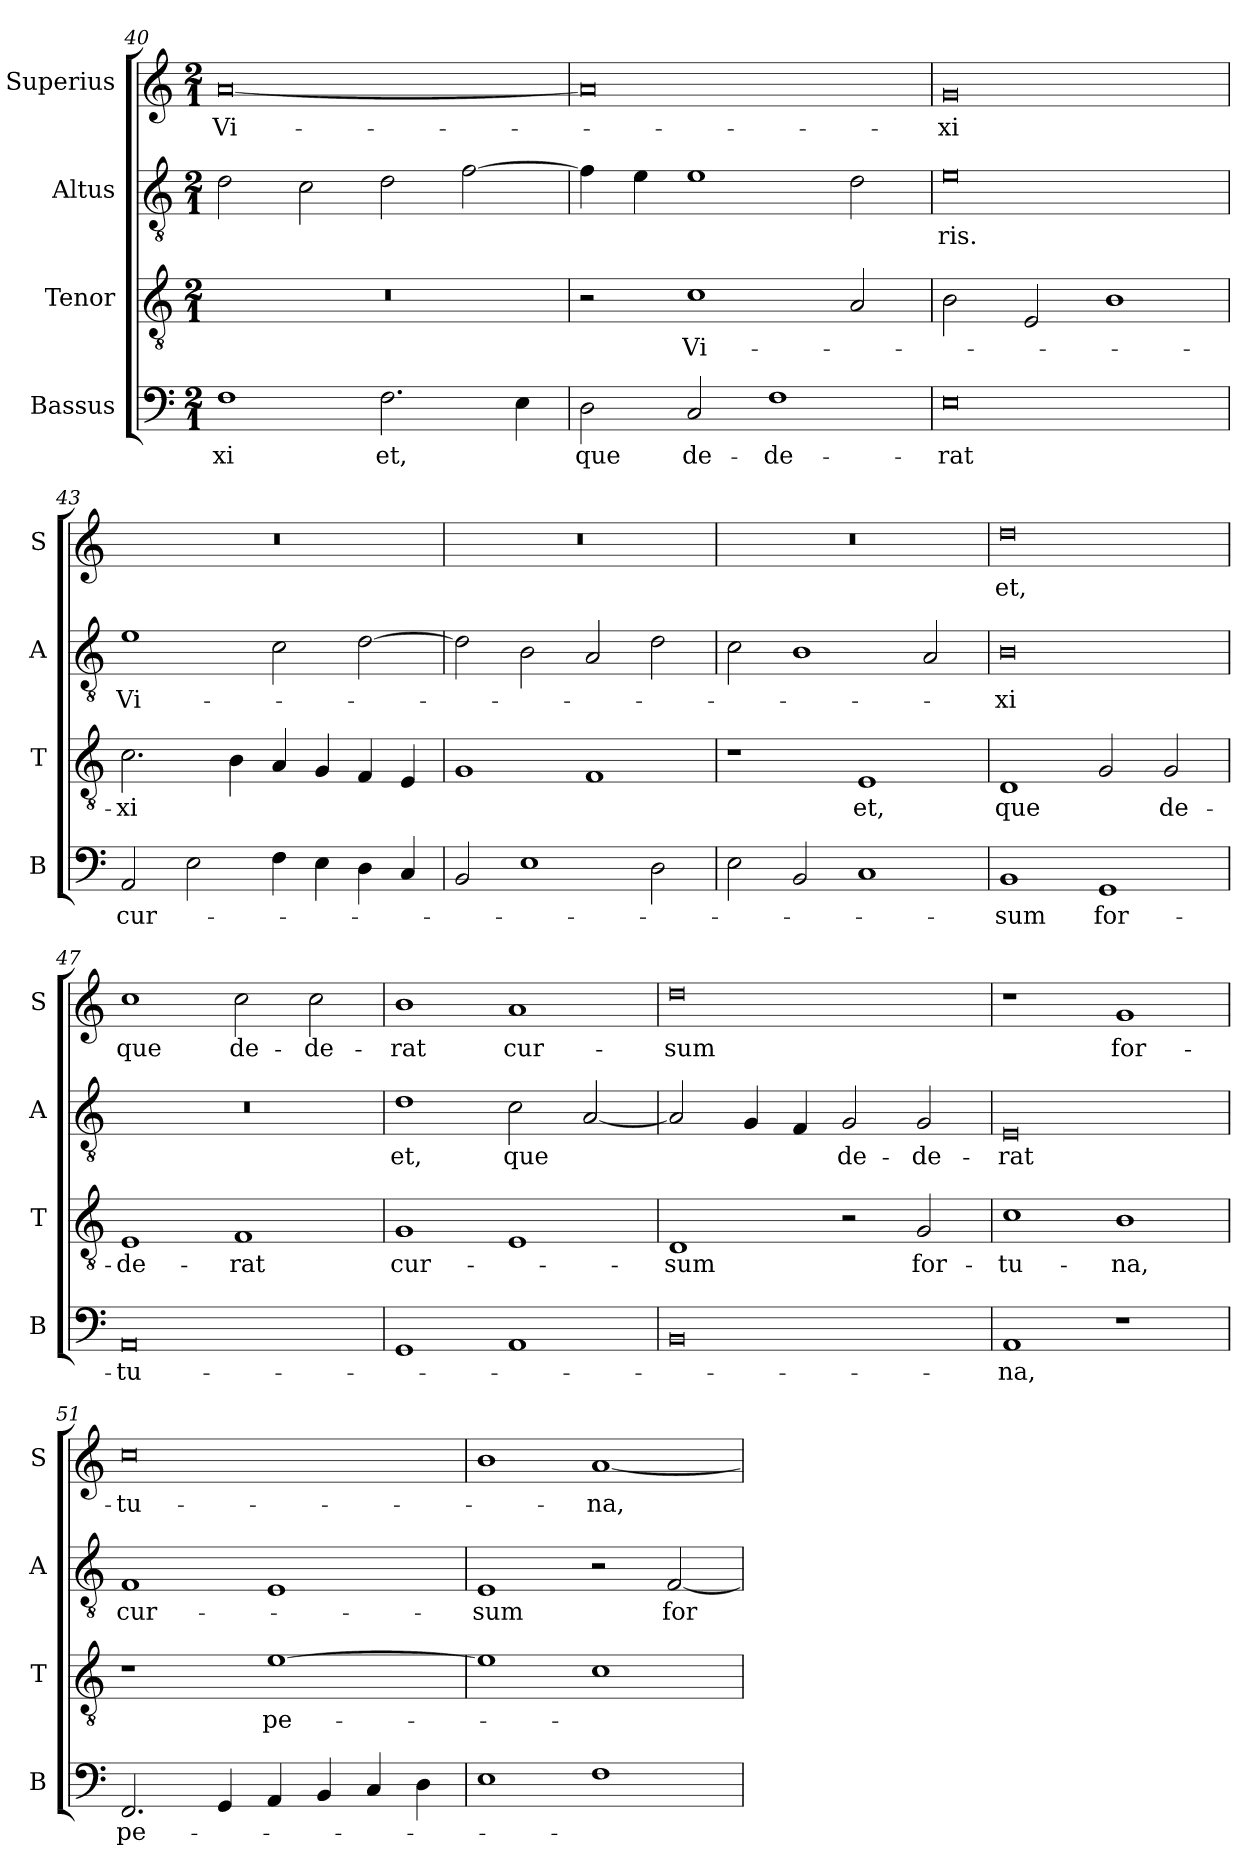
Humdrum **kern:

**kern	**text	**kern	**text	**kern	**text	**kern	**text
*part4	*part4	*part3	*part3	*part2	*part2	*part1	*part1
*staff4	*staff4	*staff3	*staff3	*staff2	*staff2	*staff1	*staff1
*I"Bassus	*	*I"Tenor	*	*I"Altus	*	*I"Superius	*
*I'B	*	*I'T	*	*I'A	*	*I'S	*
*clefF4	*	*clefGv2	*	*clefGv2	*	*clefG2	*
*k[]	*	*k[]	*	*k[]	*	*k[]	*
*M2/1	*	*M2/1	*	*M2/1	*	*M2/1	*
=40	=40	=40	=40	=40	=40	=40	=40
1F	-xi	0r	.	2d\	.	[0a	Vi-
.	.	.	.	2c\	.	.	.
2.F\	et,	.	.	2d\	.	.	.
.	.	.	.	[2f\	.	.	.
4E\	.	.	.	.	.	.	.
=41	=41	=41	=41	=41	=41	=41	=41
2D\	que	2r	.	4f\]	.	0a]	.
.	.	.	.	4e\	.	.	.
2C/	de-	1c	Vi-	1e	.	.	.
1F	-de-	.	.	.	.	.	.
.	.	2A/	.	2d\	.	.	.
=42	=42	=42	=42	=42	=42	=42	=42
0E	-rat	2B\	.	0e	-ris.	0g	-xi
.	.	2E/	.	.	.	.	.
.	.	1B	.	.	.	.	.
=43	=43	=43	=43	=43	=43	=43	=43
2AA/	cur-	2.c\	-xi	1e	Vi-	0r	.
2E\	.	.	.	.	.	.	.
.	.	4B\	.	.	.	.	.
4F\	.	4A/	.	2c\	.	.	.
4E\	.	4G/	.	.	.	.	.
4D\	.	4F/	.	[2d\	.	.	.
4C/	.	4E/	.	.	.	.	.
=44	=44	=44	=44	=44	=44	=44	=44
2BB/	.	1G	.	2d\]	.	0r	.
1E	.	.	.	2B\	.	.	.
.	.	1F	.	2A/	.	.	.
2D\	.	.	.	2d\	.	.	.
=45	=45	=45	=45	=45	=45	=45	=45
2E\	.	1r	.	2c\	.	0r	.
2BB/	.	.	.	1B	.	.	.
1C	.	1E	et,	.	.	.	.
.	.	.	.	2A/	.	.	.
=46	=46	=46	=46	=46	=46	=46	=46
1BB	-sum	1D	que	0B	-xi	0dd	et,
1GG	for-	2G/	.	.	.	.	.
.	.	2G/	de-	.	.	.	.
=47	=47	=47	=47	=47	=47	=47	=47
0AA	-tu-	1E	-de-	0r	.	1cc	que
.	.	1F	-rat	.	.	2cc\	de-
.	.	.	.	.	.	2cc\	-de-
=48	=48	=48	=48	=48	=48	=48	=48
1GG	.	1G	cur-	1d	et,	1b	-rat
1AA	.	1E	.	2c\	que	1a	cur-
.	.	.	.	[2A/	.	.	.
=49	=49	=49	=49	=49	=49	=49	=49
0BB	.	1D	-sum	2A/]	.	0dd	-sum
.	.	.	.	4G/	.	.	.
.	.	.	.	4F/	.	.	.
.	.	2r	.	2G/	de-	.	.
.	.	2G/	for-	2G/	-de-	.	.
=50	=50	=50	=50	=50	=50	=50	=50
1AA	-na,	1c	-tu-	0E	-rat	1r	.
1r	.	1B	-na,	.	.	1g	for-
=51	=51	=51	=51	=51	=51	=51	=51
2.FF/	pe-	1r	.	1F	cur-	0cc	-tu-
4GG/	.	.	.	.	.	.	.
4AA/	.	[1e	pe-	1E	.	.	.
4BB/	.	.	.	.	.	.	.
4C/	.	.	.	.	.	.	.
4D\	.	.	.	.	.	.	.
=52	=52	=52	=52	=52	=52	=52	=52
1E	.	1e]	.	1E	-sum	1b	.
1F	.	1c	.	2r	.	[1a	-na,
.	.	.	.	[2F/	for-	.	.
=	=	=	=	=	=	=	=
*-	*-	*-	*-	*-	*-	*-	*-
